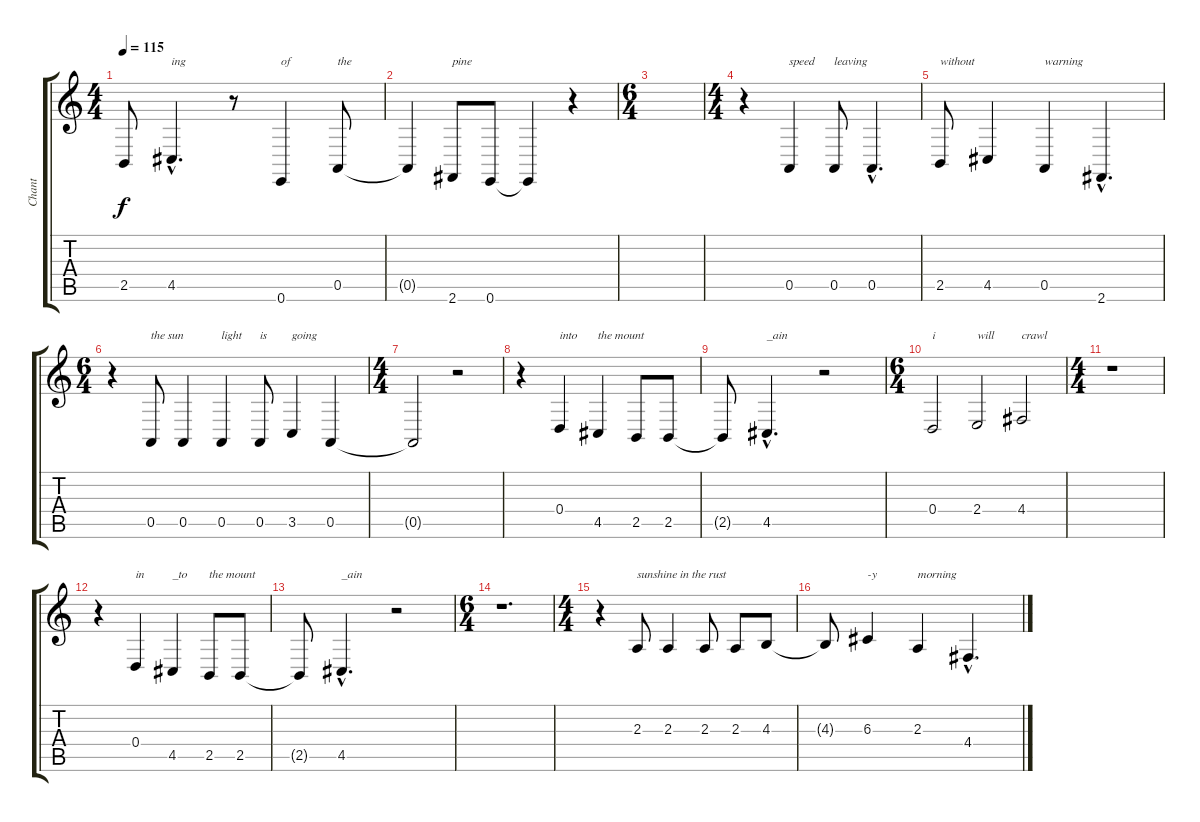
\track ("Chant" "Chant") {instrument honkytonkpiano}
\staff {score tabs}
\tuning (E4 B3 G3 D3 A2 E2) {hide}
\ts (4 4)
\tempo 115
\clef g2
\ks c
2.5{t}.8{dy f} 4.5{hac}.4{d txt "ing"} r.8 0.6.4{txt "of"} 0.5.8{txt "the"} |
0.5{t}.4 2.6.8{txt "pine"} 0.6.8 0.6{t}.4 r.4 |
\ts (6 4)
|
\ts (4 4)
r.4 0.5.4{txt "speed"} 0.5.8{txt "leaving"} 0.5{hac}.4{d} |
2.5.8{txt "without"} 4.5.4 0.5.4{txt "warning"} 2.6{hac}.4{d} |
\ts (6 4)
r.4 0.5.8{txt "the sun"} 0.5.4 0.5.4{txt "light"} 0.5.8{txt "is"} 3.5.4{txt "going"} 0.5.4 |
\ts (4 4)
0.5{t}.2 r.2 |
r.4 0.4.4{txt "into"} 4.5.4{txt "the mount"} 2.5.8 2.5.8 |
2.5{t}.8 4.5{hac}.4{d txt "_ain"} r.2 |
\ts (6 4)
0.4.2{txt "i"} 2.4.2{txt "will"} 4.4.2{txt "crawl"} |
\ts (4 4)
r.1 |
r.4 0.4.4{txt "in"} 4.5.4{txt "_to"} 2.5.8{txt "the mount"} 2.5.8 |
2.5{t}.8 4.5{hac}.4{d txt "_ain"} r.2 |
\ts (6 4)
r.1{d} |
\ts (4 4)
\section ("" "")
r.4 2.3.8{txt "sunshine in the rust"} 2.3.4 2.3.8 2.3.8 4.3.8 |
4.3{t}.8 6.3.4{txt "-y"} 2.3.4{txt "morning"} 4.4{hac}.4{d}
